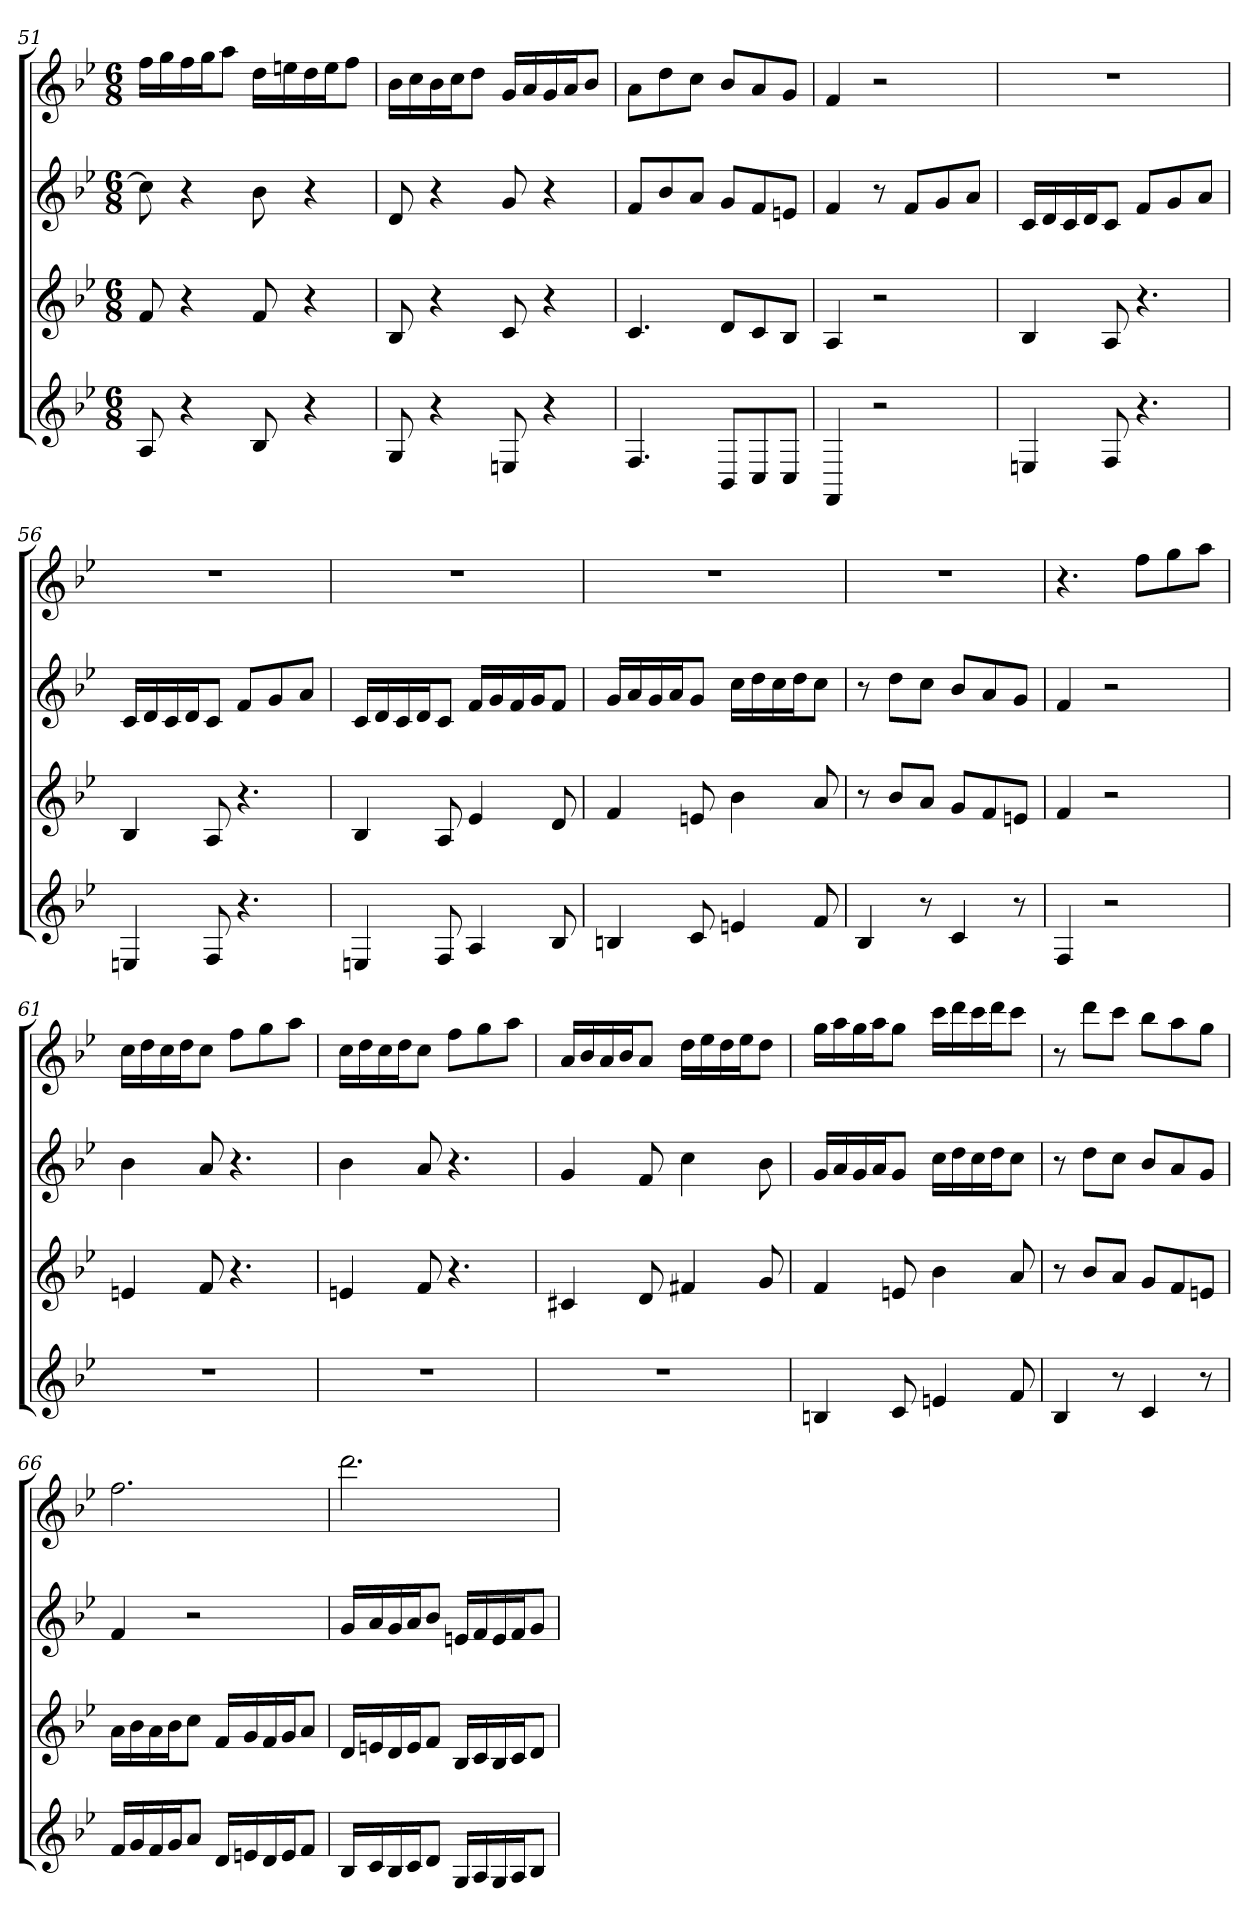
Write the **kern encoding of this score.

**kern	**kern	**kern	**kern
*part4	*part3	*part2	*part1
*staff4	*staff3	*staff2	*staff1
*k[b-e-]	*k[b-e-]	*k[b-e-]	*k[b-e-]
*B-:	*B-:	*B-:	*B-:
*M6/8	*M6/8	*M6/8	*M6/8
=51	=51	=51	=51
8A	8f	8cc]	16ffLL
.	.	.	16gg
4r	4r	4r	16ff
.	.	.	16ggJ
.	.	.	8aaJ
8B-	8f	8b-	16ddLL
.	.	.	16een
4r	4r	4r	16dd
.	.	.	16eeJ
.	.	.	8ffJ
=52	=52	=52	=52
8G	8B-	8d	16b-LL
.	.	.	16cc
4r	4r	4r	16b-
.	.	.	16ccJ
.	.	.	8ddJ
8En	8c	8g	16gLL
.	.	.	16a
4r	4r	4r	16g
.	.	.	16aJ
.	.	.	8b-J
=53	=53	=53	=53
4.F	4.c	8fL	8aL
.	.	8b-	8dd
.	.	8aJ	8ccJ
8BB-L	8dL	8gL	8b-L
8C	8c	8f	8a
8CJ	8B-J	8enJ	8gJ
=54	=54	=54	=54
4FF	4A	4f	4f
2r	2r	8r	2r
.	.	8fL	.
.	.	8g	.
.	.	8aJ	.
=55	=55	=55	=55
4En	4B-	16cLL	2.r
.	.	16d	.
.	.	16c	.
.	.	16dJ	.
8F	8A	8cJ	.
4.r	4.r	8fL	.
.	.	8g	.
.	.	8aJ	.
=56	=56	=56	=56
4En	4B-	16cLL	2.r
.	.	16d	.
.	.	16c	.
.	.	16dJ	.
8F	8A	8cJ	.
4.r	4.r	8fL	.
.	.	8g	.
.	.	8aJ	.
=57	=57	=57	=57
4En	4B-	16cLL	2.r
.	.	16d	.
.	.	16c	.
.	.	16dJ	.
8F	8A	8cJ	.
4A	4e-	16fLL	.
.	.	16g	.
.	.	16f	.
.	.	16gJ	.
8B-	8d	8fJ	.
=58	=58	=58	=58
4Bn	4f	16gLL	2.r
.	.	16a	.
.	.	16g	.
.	.	16aJ	.
8c	8en	8gJ	.
4en	4b-	16ccLL	.
.	.	16dd	.
.	.	16cc	.
.	.	16ddJ	.
8f	8a	8ccJ	.
=59	=59	=59	=59
4B-	8r	8r	2.r
.	8b-L	8ddL	.
8r	8aJ	8ccJ	.
4c	8gL	8b-L	.
.	8f	8a	.
8r	8enJ	8gJ	.
=60	=60	=60	=60
4F	4f	4f	4.r
2r	2r	2r	.
.	.	.	8ffL
.	.	.	8gg
.	.	.	8aaJ
=61	=61	=61	=61
2.r	4en	4b-	16ccLL
.	.	.	16dd
.	.	.	16cc
.	.	.	16ddJ
.	8f	8a	8ccJ
.	4.r	4.r	8ffL
.	.	.	8gg
.	.	.	8aaJ
=62	=62	=62	=62
2.r	4en	4b-	16ccLL
.	.	.	16dd
.	.	.	16cc
.	.	.	16ddJ
.	8f	8a	8ccJ
.	4.r	4.r	8ffL
.	.	.	8gg
.	.	.	8aaJ
=63	=63	=63	=63
2.r	4c#X	4g	16aLL
.	.	.	16b-
.	.	.	16a
.	.	.	16b-J
.	8d	8f	8aJ
.	4f#X	4cc	16ddLL
.	.	.	16ee-
.	.	.	16dd
.	.	.	16ee-J
.	8g	8b-	8ddJ
=64	=64	=64	=64
4Bn	4f	16gLL	16ggLL
.	.	16a	16aa
.	.	16g	16gg
.	.	16aJ	16aaJ
8c	8en	8gJ	8ggJ
4en	4b-	16ccLL	16cccLL
.	.	16dd	16ddd
.	.	16cc	16ccc
.	.	16ddJ	16dddJ
8f	8a	8ccJ	8cccJ
=65	=65	=65	=65
4B-	8r	8r	8r
.	8b-L	8ddL	8dddL
8r	8aJ	8ccJ	8cccJ
4c	8gL	8b-L	8bb-L
.	8f	8a	8aa
8r	8enJ	8gJ	8ggJ
=66	=66	=66	=66
16fLL	16aLL	4f	2.ff
16g	16b-	.	.
16f	16a	.	.
16gJ	16b-J	.	.
8aJ	8ccJ	2r	.
16dLL	16fLL	.	.
16en	16g	.	.
16d	16f	.	.
16eJ	16gJ	.	.
8fJ	8aJ	.	.
=67	=67	=67	=67
16B-LL	16dLL	16gLL	2.ddd
16c	16en	16a	.
16B-	16d	16g	.
16cJ	16eJ	16aJ	.
8dJ	8fJ	8b-J	.
16GLL	16B-LL	16enLL	.
16A	16c	16f	.
16G	16B-	16e	.
16AJ	16cJ	16fJ	.
8B-J	8dJ	8gJ	.
=	=	=	=
*-	*-	*-	*-
